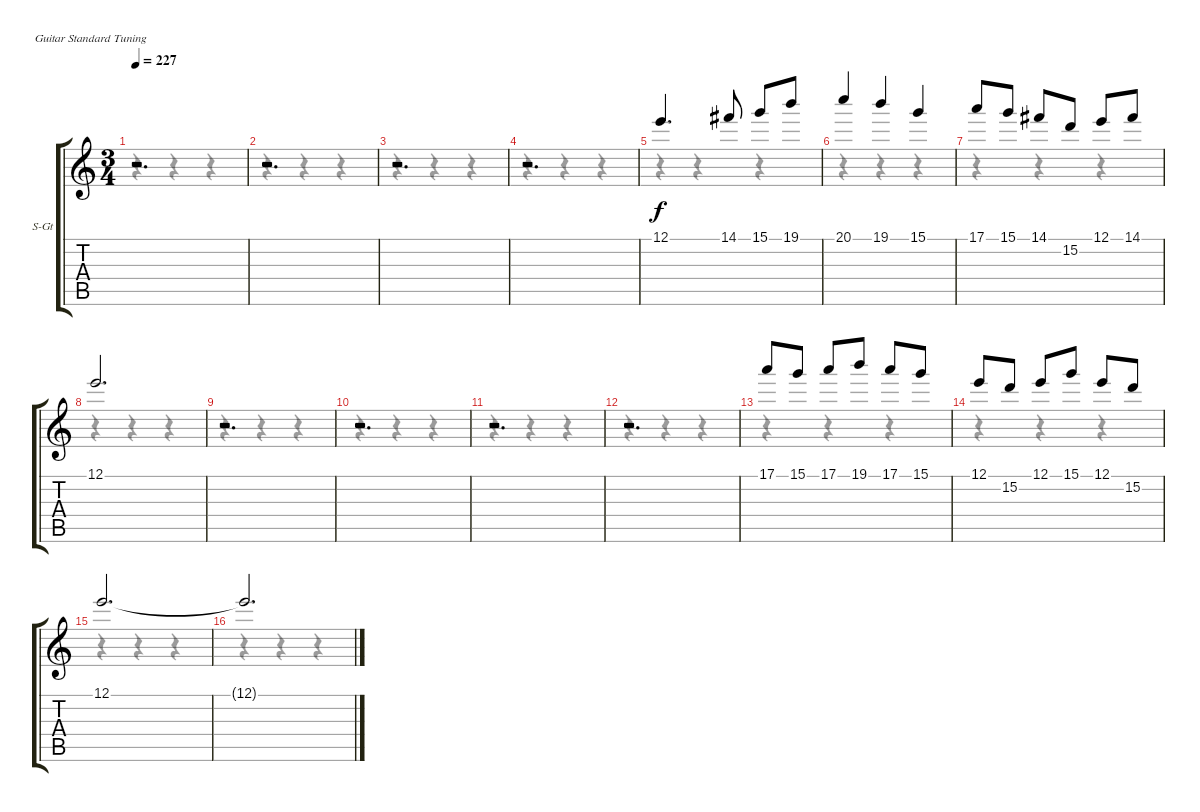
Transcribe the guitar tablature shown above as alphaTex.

\bracketExtendMode groupsimilarinstruments
\firstSystemTrackNameOrientation horizontal
\otherSystemsTrackNameOrientation horizontal
\track ("Track 8" "S-Gt") {instrument flute}
\staff {score tabs}
\tuning (E4 B3 G3 D3 A2 E2)
\displaytranspose 12
\voice
\ts (3 4)
\tempo 227
\clef g2
\ks c
r.2{d dy f} |
r.2{d} |
r.2{d} |
r.2{d} |
12.1.4{d} 14.1.8 15.1.8 19.1.8 |
20.1.4 19.1.4 15.1.4 |
17.1.8 15.1.8 14.1.8 15.2.8 12.1.8 14.1.8 |
12.1.2{d} |
r.2{d} |
r.2{d} |
r.2{d} |
r.2{d} |
17.1.8 15.1.8 17.1.8 19.1.8 17.1.8 15.1.8 |
12.1.8 15.2.8 12.1.8 15.1.8 12.1.8 15.2.8 |
12.1.2{d} |
12.1{t}.2{d}
\voice
\clef g2
\ottava regular
\simile none
\ks c
r.4{dy mf} r.4 r.4 |
r.4 r.4 r.4 |
r.4 r.4 r.4 |
r.4 r.4 r.4 |
r.4 r.4 r.4 |
r.4 r.4 r.4 |
r.4 r.4 r.4 |
r.4 r.4 r.4 |
r.4 r.4 r.4 |
r.4 r.4 r.4 |
r.4 r.4 r.4 |
r.4 r.4 r.4 |
r.4 r.4 r.4 |
r.4 r.4 r.4 |
r.4 r.4 r.4 |
r.4 r.4 r.4
